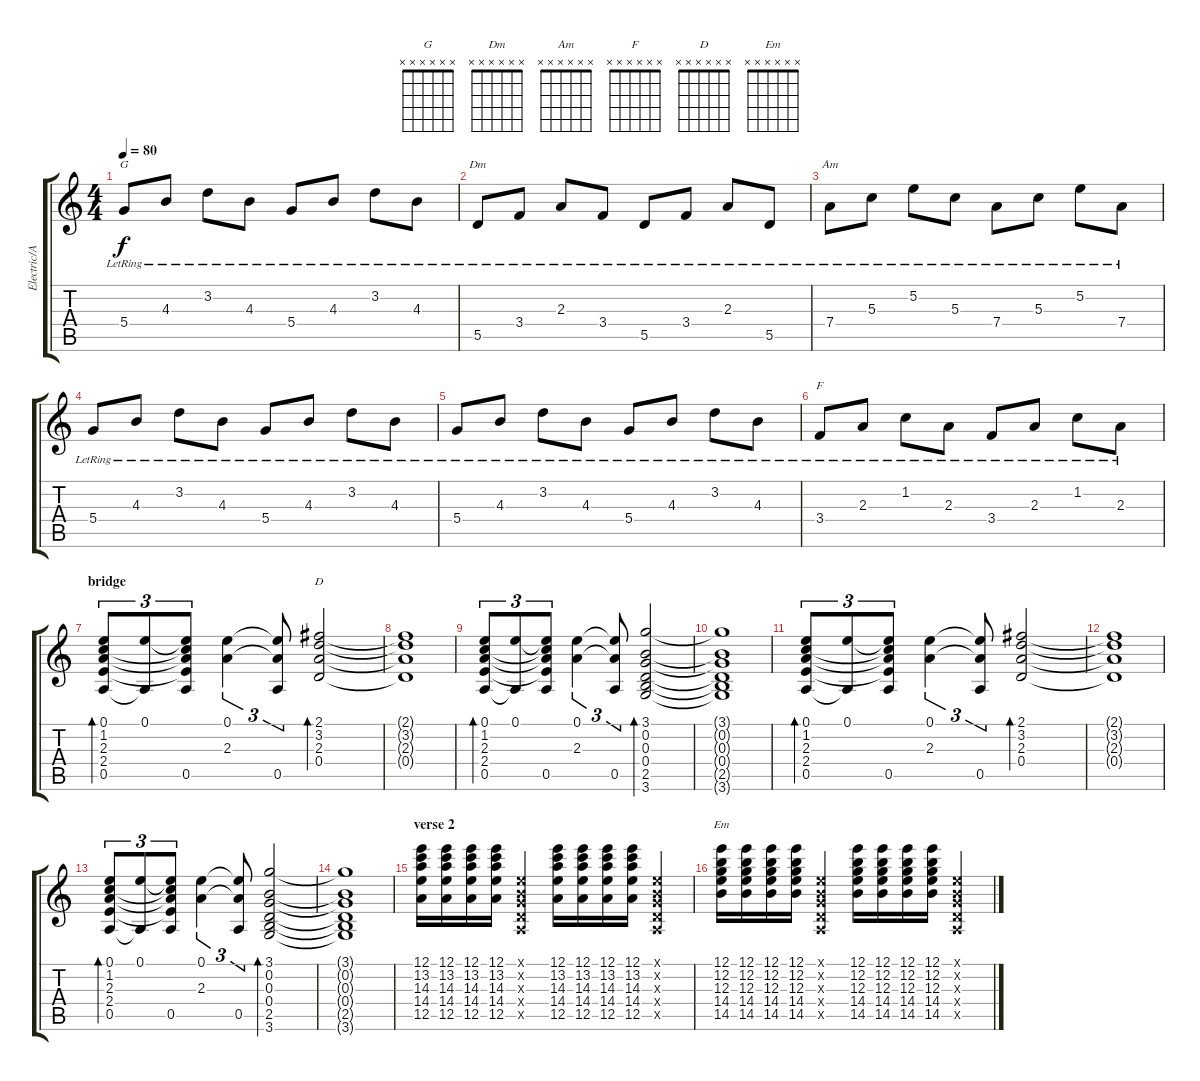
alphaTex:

\track ("Electric/Acoustic Guitar(Hogson)" "Electric/A") {instrument electricguitarjazz}
\staff {score tabs}
\tuning (E4 B3 G3 D3 A2 E2) {hide}
\chord ("G" x x x x x x)
\chord ("Dm" x x x x x x)
\chord ("Am" x x x x x x)
\chord ("F" x x x x x x)
\chord ("D" x x x x x x)
\chord ("Em" x x x x x x)
\ts (4 4)
\tempo 80
\clef g2
\ks c
5.4{lr}.8{ch "G" dy f} 4.3{lr}.8 3.2{lr}.8 4.3{lr}.8 5.4{lr}.8 4.3{lr}.8 3.2{lr}.8 4.3{lr}.8 |
5.5{lr}.8{ch "Dm"} 3.4{lr}.8 2.3{lr}.8 3.4{lr}.8 5.5{lr}.8 3.4{lr}.8 2.3{lr}.8 5.5{lr}.8 |
7.4{lr}.8{ch "Am"} 5.3{lr}.8 5.2{lr}.8 5.3{lr}.8 7.4{lr}.8 5.3{lr}.8 5.2{lr}.8 7.4{lr}.8 |
5.4{lr}.8 4.3{lr}.8 3.2{lr}.8 4.3{lr}.8 5.4{lr}.8 4.3{lr}.8 3.2{lr}.8 4.3{lr}.8 |
5.4{lr}.8 4.3{lr}.8 3.2{lr}.8 4.3{lr}.8 5.4{lr}.8 4.3{lr}.8 3.2{lr}.8 4.3{lr}.8 |
3.4{lr}.8{ch "F"} 2.3{lr}.8 1.2{lr}.8 2.3{lr}.8 3.4{lr}.8 2.3{lr}.8 1.2{lr}.8 2.3{lr}.8 |
\section ("" "bridge")
(0.1 1.2 2.3 2.4 0.5).8{tu (3 2) bd 60} (0.1 0.5{t}).8{tu (3 2)} (0.1{t} 1.2{t} 2.3{t} 2.4{t} 0.5).8{tu (3 2)} (0.1 2.3).4{tu (3 2)} (0.1{t} 2.3{t} 0.5).8{tu (3 2)} (2.1 3.2 2.3 0.4).2{bd 60 ch "D"} |
(2.1{t} 3.2{t} 2.3{t} 0.4{t}).1 |
(0.1 1.2 2.3 2.4 0.5).8{tu (3 2) bd 60} (0.1 0.5{t}).8{tu (3 2)} (0.1{t} 1.2{t} 2.3{t} 2.4{t} 0.5).8{tu (3 2)} (0.1 2.3).4{tu (3 2)} (0.1{t} 2.3{t} 0.5).8{tu (3 2)} (3.1 0.2 0.3 0.4 2.5 3.6).2{bd 60} |
(3.1{t} 0.2{t} 0.3{t} 0.4{t} 2.5{t} 3.6{t}).1 |
(0.1 1.2 2.3 2.4 0.5).8{tu (3 2) bd 60} (0.1 0.5{t}).8{tu (3 2)} (0.1{t} 1.2{t} 2.3{t} 2.4{t} 0.5).8{tu (3 2)} (0.1 2.3).4{tu (3 2)} (0.1{t} 2.3{t} 0.5).8{tu (3 2)} (2.1 3.2 2.3 0.4).2{bd 60} |
(2.1{t} 3.2{t} 2.3{t} 0.4{t}).1 |
(0.1 1.2 2.3 2.4 0.5).8{tu (3 2) bd 60} (0.1 0.5{t}).8{tu (3 2)} (0.1{t} 1.2{t} 2.3{t} 2.4{t} 0.5).8{tu (3 2)} (0.1 2.3).4{tu (3 2)} (0.1{t} 2.3{t} 0.5).8{tu (3 2)} (3.1 0.2 0.3 0.4 2.5 3.6).2{bd 60} |
(3.1{t} 0.2{t} 0.3{t} 0.4{t} 2.5{t} 3.6{t}).1 |
\section ("" "verse 2")
(12.1 13.2 14.3 14.4 12.5).16 (12.1 13.2 14.3 14.4 12.5).16 (12.1 13.2 14.3 14.4 12.5).16 (12.1 13.2 14.3 14.4 12.5).16 (0.1{x} 0.2{x} 0.3{x} 0.4{x} 0.5{x}).4 (12.1 13.2 14.3 14.4 12.5).16 (12.1 13.2 14.3 14.4 12.5).16 (12.1 13.2 14.3 14.4 12.5).16 (12.1 13.2 14.3 14.4 12.5).16 (0.1{x} 0.2{x} 0.3{x} 0.4{x} 0.5{x}).4 |
(12.1 12.2 12.3 14.4 14.5).16{ch "Em"} (12.1 12.2 12.3 14.4 14.5).16 (12.1 12.2 12.3 14.4 14.5).16 (12.1 12.2 12.3 14.4 14.5).16 (0.1{x} 0.2{x} 0.3{x} 0.4{x} 0.5{x}).4 (12.1 12.2 12.3 14.4 14.5).16 (12.1 12.2 12.3 14.4 14.5).16 (12.1 12.2 12.3 14.4 14.5).16 (12.1 12.2 12.3 14.4 14.5).16 (0.1{x} 0.2{x} 0.3{x} 0.4{x} 0.5{x}).4
